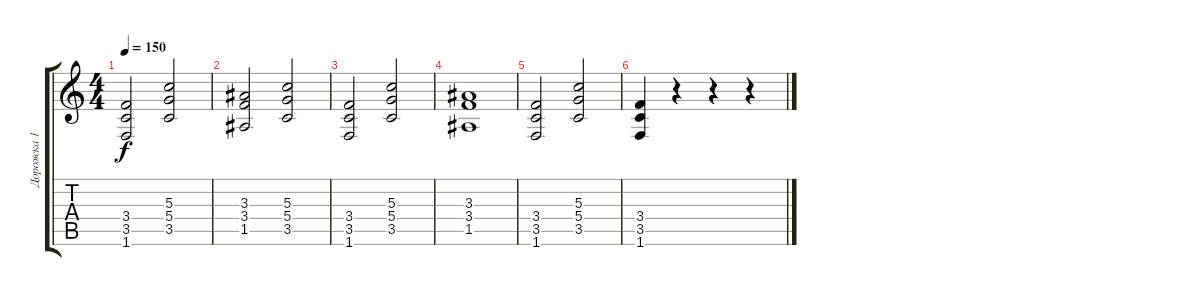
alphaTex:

\track ("Дорожка 1" "Дорожка 1") {instrument overdrivenguitar}
\staff {score tabs}
\tuning (E4 B3 G3 D3 A2 E2) {hide}
\ts (4 4)
\tempo 150
\clef g2
\ks c
(3.4 3.5 1.6).2{dy f} (5.3 5.4 3.5).2 |
(3.3 3.4 1.5).2 (5.3 5.4 3.5).2 |
(3.4 3.5 1.6).2 (5.3 5.4 3.5).2 |
(3.3 3.4 1.5).1 |
(3.4 3.5 1.6).2 (5.3 5.4 3.5).2 |
(3.4 3.5 1.6).4 r.4 r.4 r.4
